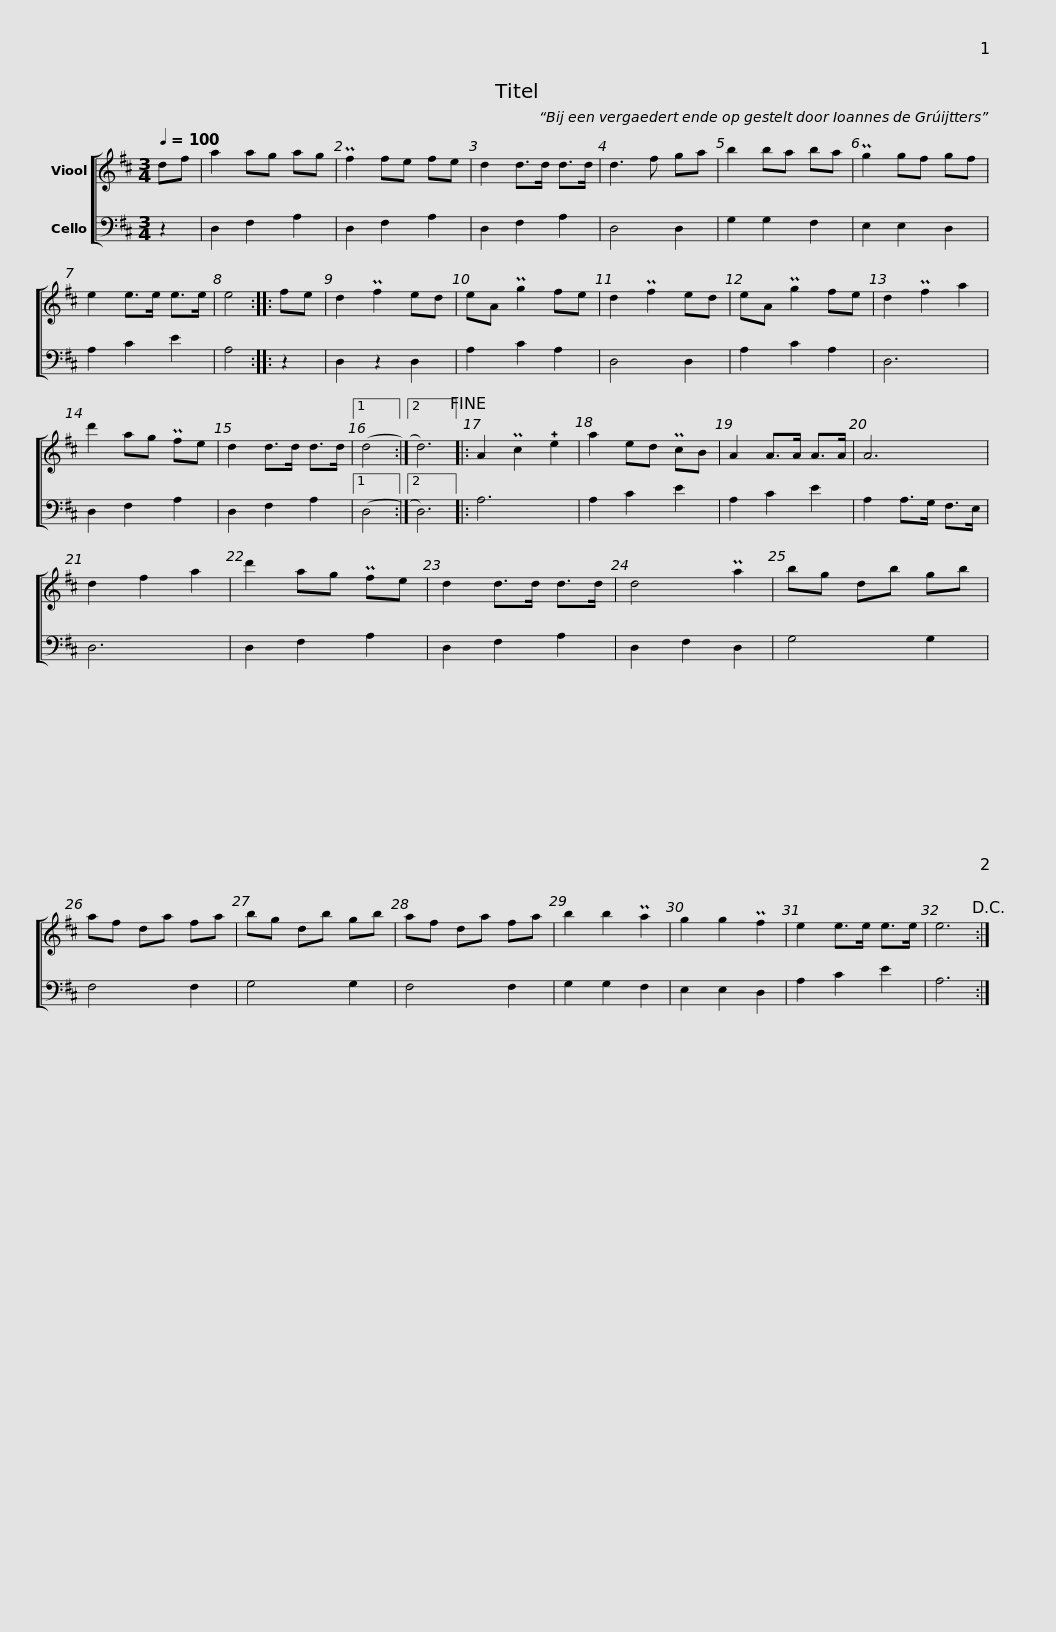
X:1
%%score [ 1 2 ]
L:1/8
Q:1/4=100
M:3/4
I:linebreak $
K:D
V:1 treble
V:2 bass
V:1
 df | a2 ag ag | Pf2 fe fe | d2 d>d d>d | d3 f ga | %5
 b2 ba ba | Pg2 gf gf | e2 e>e e>e | e4 ::$ fe | %10
 d2 Pf2 ed | eA Pg2 fe | d2 Pf2 ed | eA Pg2 fe | d2 Pf2 a2 | %15
 d'2 ag Pfe | d2 d>d d>d |1 (d4 :|2 d6)!fine! |:$ A2 Pc2 !plus!e2 | %20
 a2 ed PcB | A2 A>A A>A | A6 | d2 f2 a2 | d'2 ag Pfe | %25
 d2 d>d d>d | d4 Pa2 |$ bg db gb | af da fa | bg db gb | %30
 af da fa | b2 b2 Pa2 | g2 g2 Pf2 | e2 e>e e>e | e6!D.C.! :| %35
V:2
 z2 | D,2 F,2 A,2 | D,2 F,2 A,2 | D,2 F,2 A,2 | D,4 D,2 | %5
 G,2 G,2 F,2 | E,2 E,2 D,2 | A,2 C2 E2 | A,4 ::$ z2 | %10
 D,2 z2 D,2 | A,2 C2 A,2 | D,4 D,2 | A,2 C2 A,2 | D,6 | %15
 D,2 F,2 A,2 | D,2 F,2 A,2 |1 (D,4 :|2 D,6) |:$ A,6 | %20
 A,2 C2 E2 | A,2 C2 E2 | A,2 A,>G, F,>E, | D,6 | D,2 F,2 A,2 | %25
 D,2 F,2 A,2 | D,2 F,2 D,2 |$ G,4 G,2 | F,4 F,2 | G,4 G,2 | %30
 F,4 F,2 | G,2 G,2 F,2 | E,2 E,2 D,2 | A,2 C2 E2 | A,6 :| %35
